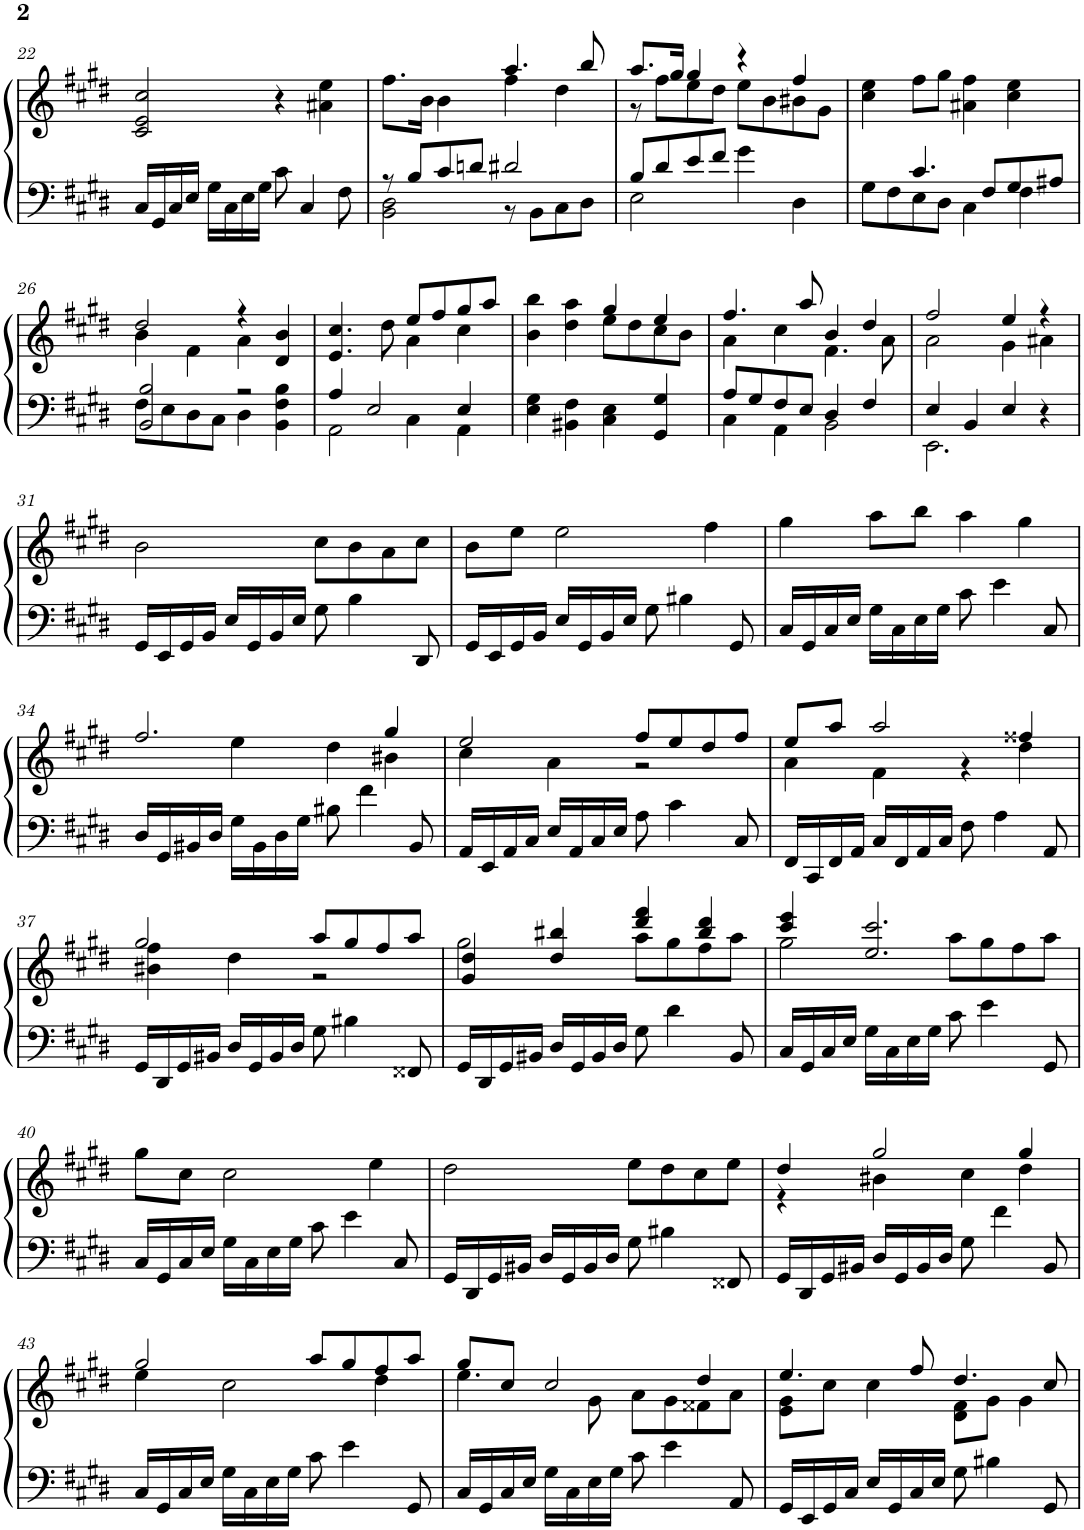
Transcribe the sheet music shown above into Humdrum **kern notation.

**kern	**kern
*part1	*part1
*staff2	*staff1
*I"Piano	*
*I'Pno.	*
!!LO:PB:g=z
*clefF4	*clefG2
*k[f#c#g#d#]	*k[f#c#g#d#]
*M4/4	*M4/4
=22	=22
16C#/LL	2c#/ 2e/ 2cc#/
16GG#/	.
16C#/	.
16E/JJ	.
16G#\LL	.
16C#\	.
16E\	.
16G#\JJ	.
8c#\	4r
4C#/	.
.	4a#X\ 4ee\
8F#\	.
=23	=23
*^	*^
8r	2BB\ 2D#\	8.ff#\L	2ryy
8B/L	.	.	.
.	.	16b\Jk	.
8c#/	.	4b\	.
8dn/J	.	.	.
2d#X/	8r	4.aa/	4ff#\
.	8BB\L	.	.
.	8C#\	.	4dd#\
.	8D#\J	8bb/	.
=24	=24	=24	=24
8B/L	2E\	8.aa/L	8r
8d#/	.	.	8ff#\L
.	.	16gg#/Jk	.
8e/	.	4gg#/	8ee\
8f#/J	.	.	8dd#\J
4g#\	2ryy	4r	8ee\L
.	.	.	8b\
4D#\	.	4ff#/	8b#X\
.	.	.	8g#\J
*	*	*v	*v
=25	=25	=25
4ryy	8G#\L	4cc#\ 4ee\
.	8F#\	.
4.c#/	8E\	8ff#\L
.	8D#\J	8gg#\J
.	4C#\	4a#X\ 4ff#\
8F#/L	.	.
8G#/	4F#\	4cc#\ 4ee\
8A#X/J	.	.
!!LO:LB:g=z
=26	=26	=26
*	*	*^
2BB/ 2B/	8F#\L	2dd#/	4b\
.	8E\	.	.
.	8D#\	.	4f#\
.	8C#\J	.	.
2r	4D#\	4r	4a\
.	4BB\ 4F#\ 4B\	4d#/ 4b/	4ryy
=27	=27	=27	=27
4A/	2AA\	4.e/ 4.cc#/	2ryy
2E/	.	.	.
.	.	8dd#\	.
.	4C#\	8ee/L	4a\
.	.	8ff#/	.
4E/	4AA\	8gg#/	4cc#\
.	.	8aa/J	.
*v	*v	*	*
=28	=28	=28
4E\ 4G#\	4b\ 4bb\	2ryy
4BB#X\ 4F#\	4dd#\ 4aa\	.
4C#\ 4E\	4gg#/	8ee\L
.	.	8dd#\
4GG#/ 4G#/	4ee/	8cc#\
.	.	8b\J
=29	=29	=29
*^	*	*
8A/L	4C#\	4.ff#/	4a\
8G#/	.	.	.
8F#/	4AA\	.	4cc#\
8E/J	.	8aa/	.
4D#/	2BB\	4b/	4.f#\
4F#/	.	4dd#/	.
.	.	.	8a\
=30	=30	=30	=30
4E/	2.EE\	2ff#/	2a\
4BB/	.	.	.
4E/	.	4ee/	4g#\
4r	4ryy	4r	4a#X\
*v	*v	*	*
*	*v	*v
!!LO:LB:g=z
=31	=31
16GG#/LL	2b\
16EE/	.
16GG#/	.
16BB/JJ	.
16E/LL	.
16GG#/	.
16BB/	.
16E/JJ	.
8G#\	8cc#\L
4B\	8b\
.	8a\
8DD#/	8cc#\J
=32	=32
16GG#/LL	8b\L
16EE/	.
16GG#/	8ee\J
16BB/JJ	.
16E/LL	2ee\
16GG#/	.
16BB/	.
16E/JJ	.
8G#\	.
4B#X\	.
.	4ff#\
8GG#/	.
=33	=33
16C#/LL	4gg#\
16GG#/	.
16C#/	.
16E/JJ	.
16G#\LL	8aa\L
16C#\	.
16E\	8bb\J
16G#\JJ	.
8c#\	4aa\
4e\	.
.	4gg#\
8C#/	.
!!LO:LB:g=z
=34	=34
*	*^
16D#/LL	2.ff#/	4ryy
16GG#/	.	.
16BB#X/	.	.
16D#/JJ	.	.
16G#\LL	.	4ee\
16BB#\	.	.
16D#\	.	.
16G#\JJ	.	.
8B#X\	.	4dd#\
4f#\	.	.
.	4gg#/	4b#X\
8BB#/	.	.
=35	=35	=35
16AA/LL	2ee/	4cc#\
16EE/	.	.
16AA/	.	.
16C#/JJ	.	.
16E/LL	.	4a\
16AA/	.	.
16C#/	.	.
16E/JJ	.	.
8A\	8ff#/L	2r
4c#\	8ee/	.
.	8dd#/	.
8C#/	8ff#/J	.
=36	=36	=36
16FF#/LL	8ee/L	4a\
16CC#/	.	.
16FF#/	8aa/J	.
16AA/JJ	.	.
16C#/LL	2aa/	4f#\
16FF#/	.	.
16AA/	.	.
16C#/JJ	.	.
8F#\	.	4r
4A\	.	.
.	4ff##X/	4dd#\
8AA/	.	.
!!LO:LB:g=z	!!
=37	=37	=37
16GG#/LL	2gg#/	4b#X\ 4ff#\
16DD#/	.	.
16GG#/	.	.
16BB#X/JJ	.	.
16D#/LL	.	4dd#\
16GG#/	.	.
16BB#/	.	.
16D#/JJ	.	.
8G#\	8aa/L	2r
4B#X\	8gg#/	.
.	8ff#/	.
8FF##X/	8aa/J	.
=38	=38	=38
16GG#/LL	4g#/ 4dd#/	2gg#\
16DD#/	.	.
16GG#/	.	.
16BB#X/JJ	.	.
16D#/LL	4dd#/ 4bb#X/	.
16GG#/	.	.
16BB#/	.	.
16D#/JJ	.	.
8G#\	4ddd#/ 4fff#/	8aa\L
4d#\	.	8gg#\
.	4bb#/ 4ddd#/	8ff#\
8BB#/	.	8aa\J
=39	=39	=39
16C#/LL	4ccc#/ 4eee/	2gg#\
16GG#/	.	.
16C#/	.	.
16E/JJ	.	.
16G#\LL	2.ee/ 2.ccc#/	.
16C#\	.	.
16E\	.	.
16G#\JJ	.	.
8c#\	.	8aa\L
4e\	.	8gg#\
.	.	8ff#\
8GG#/	.	8aa\J
*	*v	*v
!!LO:LB:g=z
=40	=40
16C#/LL	8gg#\L
16GG#/	.
16C#/	8cc#\J
16E/JJ	.
16G#\LL	2cc#\
16C#\	.
16E\	.
16G#\JJ	.
8c#\	.
4e\	.
.	4ee\
8C#/	.
=41	=41
16GG#/LL	2dd#\
16DD#/	.
16GG#/	.
16BB#X/JJ	.
16D#/LL	.
16GG#/	.
16BB#/	.
16D#/JJ	.
8G#\	8ee\L
4B#X\	8dd#\
.	8cc#\
8FF##X/	8ee\J
=42	=42
*	*^
16GG#/LL	4dd#/	4r
16DD#/	.	.
16GG#/	.	.
16BB#X/JJ	.	.
16D#/LL	2gg#/	4b#X\
16GG#/	.	.
16BB#/	.	.
16D#/JJ	.	.
8G#\	.	4cc#\
4f#\	.	.
.	4gg#/	4dd#\
8BB#/	.	.
!!LO:LB:g=z	!!
=43	=43	=43
16C#/LL	2gg#/	4ee\
16GG#/	.	.
16C#/	.	.
16E/JJ	.	.
16G#\LL	.	2cc#\
16C#\	.	.
16E\	.	.
16G#\JJ	.	.
8c#\	8aa/L	.
4e\	8gg#/	.
.	8ff#/	4dd#\
8GG#/	8aa/J	.
=44	=44	=44
16C#/LL	8gg#/L	4.ee\
16GG#/	.	.
16C#/	8cc#/J	.
16E/JJ	.	.
16G#\LL	2cc#/	.
16C#\	.	.
16E\	.	8g#\
16G#\JJ	.	.
8c#\	.	8a\L
4e\	.	8g#\
.	4dd#/	8f##X\
8AA/	.	8a\J
=45	=45	=45
16GG#/LL	4.ee/	8e\ 8g#\L
16EE/	.	.
16GG#/	.	8cc#\J
16C#/JJ	.	.
16E/LL	.	4cc#\
16GG#/	.	.
16C#/	8ff#/	.
16E/JJ	.	.
8G#\	4.dd#/	8d#\ 8f#\L
4B#X\	.	8g#\J
.	.	4g#\
8GG#/	8cc#/	.
*	*v	*v
=	=
*-	*-
